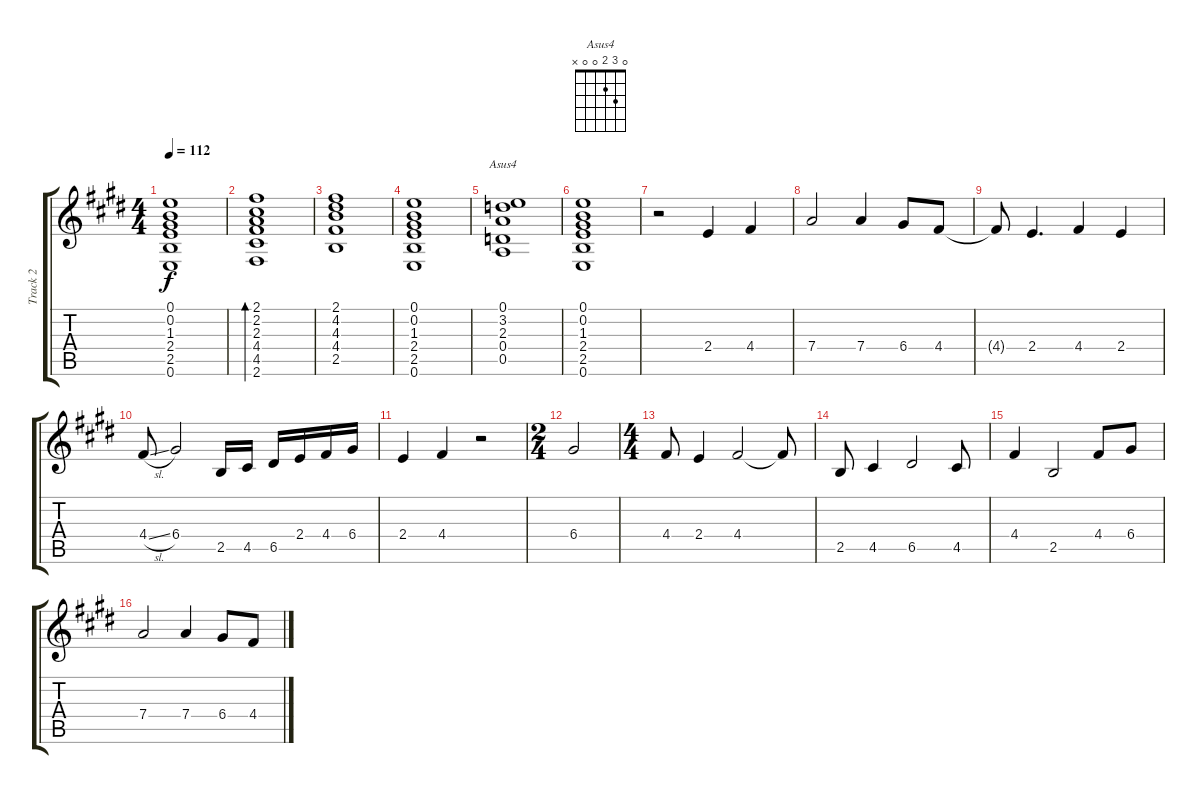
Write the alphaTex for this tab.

\track ("Track 2" "Track 2") {instrument acousticguitarnylon}
\staff {score tabs}
\tuning (E4 B3 G3 D3 A2 E2) {hide}
\chord ("Asus4" 0 3 2 0 0 x)
\ts (4 4)
\tempo 112
\clef g2
\ks e
(0.1 0.2 1.3 2.4 2.5 0.6).1{dy f} |
(2.1 2.2 2.3 4.4 4.5 2.6).1{bd 480} |
(2.1 4.2 4.3 4.4 2.5).1 |
(0.1 0.2 1.3 2.4 2.5 0.6).1 |
(0.1 3.2 2.3 0.4 0.5).1{ch "Asus4"} |
(0.1 0.2 1.3 2.4 2.5 0.6).1 |
r.2 2.4.4 4.4.4 |
7.4.2 7.4.4 6.4.8 4.4.8 |
4.4{t}.8 2.4.4{d} 4.4.4 2.4.4 |
4.4{sl}.8 6.4.2 2.5.16 4.5.16 6.5.16 2.4.16 4.4.16 6.4.16 |
2.4.4 4.4.4 r.2 |
\ts (2 4)
6.4.2 |
\ts (4 4)
4.4.8 2.4.4 4.4.2 4.4{t}.8 |
2.5.8 4.5.4 6.5.2 4.5.8 |
4.4.4 2.5.2 4.4.8 6.4.8 |
7.4.2 7.4.4 6.4.8 4.4.8
